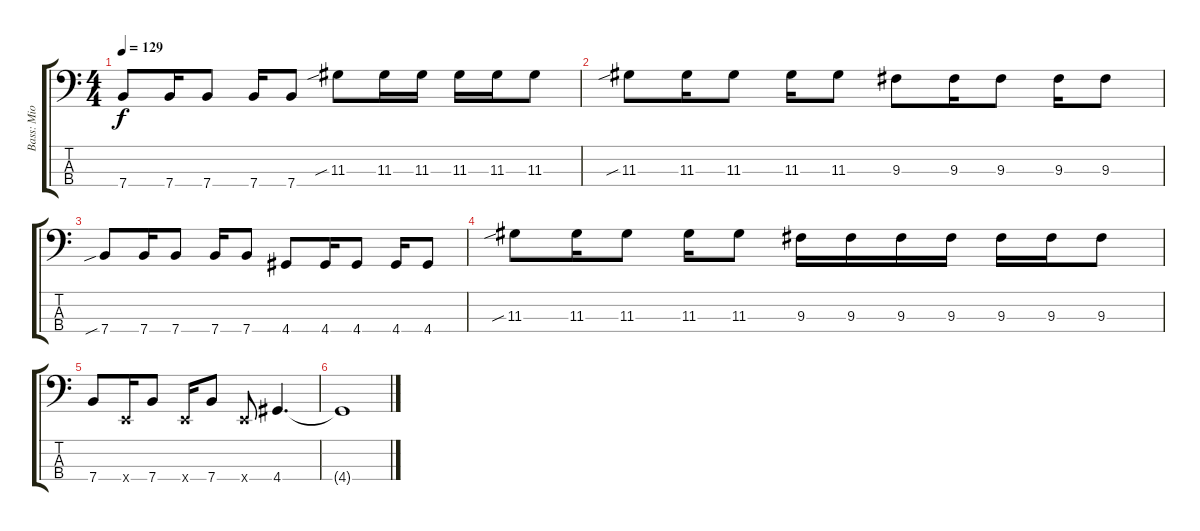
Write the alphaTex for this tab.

\track ("Bass: Mio Akiyama" "Bass: Mio ") {instrument electricbasspick}
\staff {score tabs}
\tuning (G2 D2 A1 E1) {hide}
\ts (4 4)
\tempo 129
\clef f4
\ks c
7.4.8{dy f} 7.4.16 7.4.8 7.4.16 7.4.8 11.3{sib}.8 11.3.16 11.3.16 11.3.16 11.3.16 11.3.8 |
11.3{sib}.8 11.3.16 11.3.8 11.3.16 11.3.8 9.3.8 9.3.16 9.3.8 9.3.16 9.3.8 |
7.4{sib}.8 7.4.16 7.4.8 7.4.16 7.4.8 4.4.8 4.4.16 4.4.8 4.4.16 4.4.8 |
11.3{sib}.8 11.3.16 11.3.8 11.3.16 11.3.8 9.3.16 9.3.16 9.3.16 9.3.16 9.3.16 9.3.16 9.3.8 |
7.4.8 0.4{x}.16 7.4.8 0.4{x}.16 7.4.8 0.4{x}.8 4.4.4{d} |
4.4{t}.1
